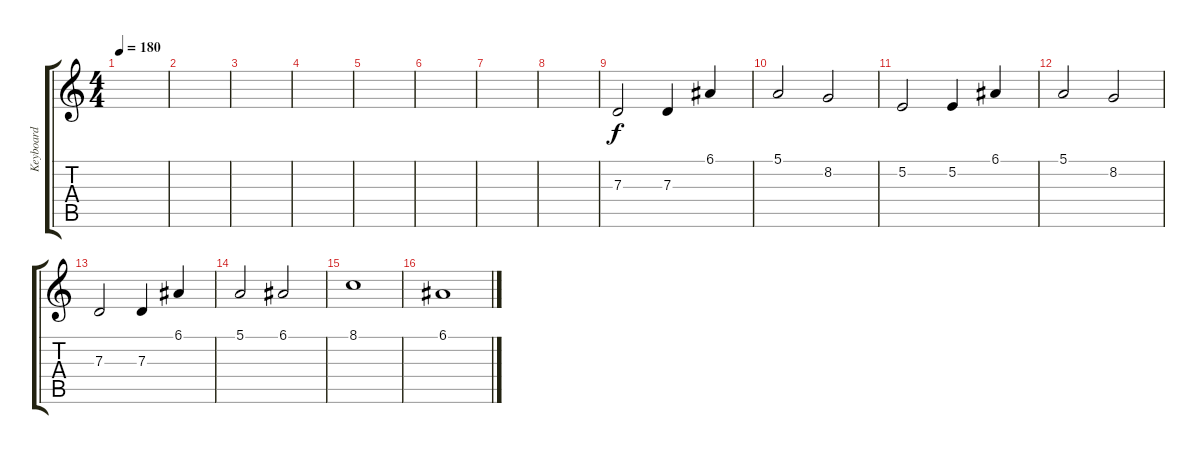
\track ("Keyboard" "Keyboard") {instrument synthstrings2}
\staff {score tabs}
\tuning (E4 B3 G3 D3 A2 D2) {hide}
\ts (4 4)
\tempo 180
\clef g2
\ks c
|
|
|
|
|
|
|
|
7.3.2{dy f instrument lead1square} 7.3.4 6.1.4 |
5.1.2 8.2.2 |
5.2.2 5.2.4 6.1.4 |
5.1.2 8.2.2 |
7.3.2 7.3.4 6.1.4 |
5.1.2 6.1.2 |
8.1.1 |
6.1.1
